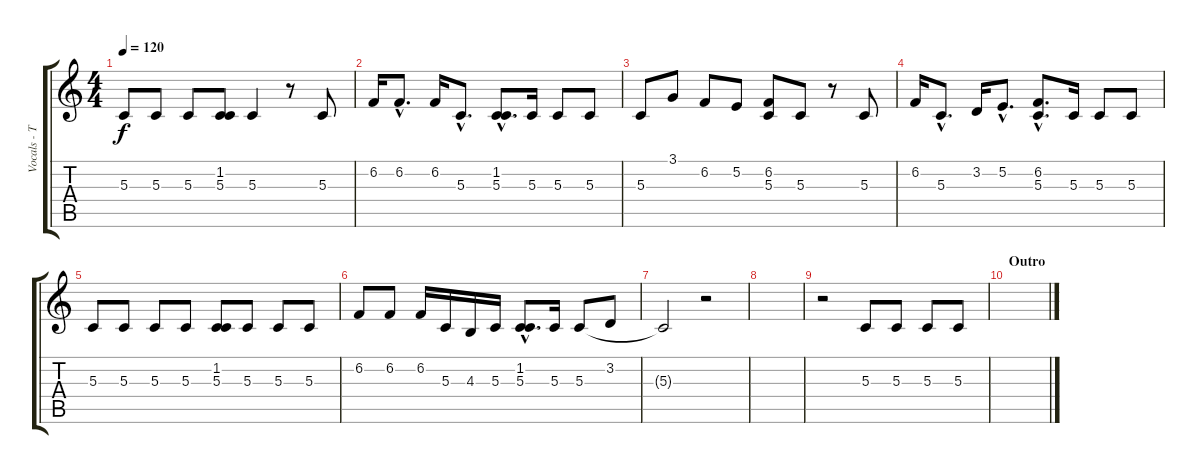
\track ("Vocals - Tom" "Vocals - T") {instrument tenorsax}
\staff {score tabs}
\tuning (E4 B3 G3 D3 A2 E2) {hide}
\ts (4 4)
\tempo 120
\clef g2
\ks c
5.3.8{dy f} 5.3.8 5.3.8 (1.2 5.3).8 5.3.4 r.8 5.3.8 |
6.2.16 6.2{hac}.8{d} 6.2.16 5.3{hac}.8{d} (1.2{hac} 5.3{hac}).8{d} 5.3.16 5.3.8 5.3.8 |
5.3.8 3.1.8 6.2.8 5.2.8 (6.2 5.3).8 5.3.8 r.8 5.3.8 |
6.2.16 5.3{hac}.8{d} 3.2.16 5.2{hac}.8{d} (6.2{hac} 5.3{hac}).8{d} 5.3.16 5.3.8 5.3.8 |
5.3.8 5.3.8 5.3.8 5.3.8 (1.2 5.3).8 5.3.8 5.3.8 5.3.8 |
6.2.8 6.2.8 6.2.16 5.3.16 4.3.16 5.3.16 (1.2{hac} 5.3{hac}).8{d} 5.3.16 5.3.8 3.2.8 |
5.3{t}.2 r.2 |
|
r.2 5.3.8 5.3.8 5.3.8 5.3.8 |
\section ("" "Outro")
